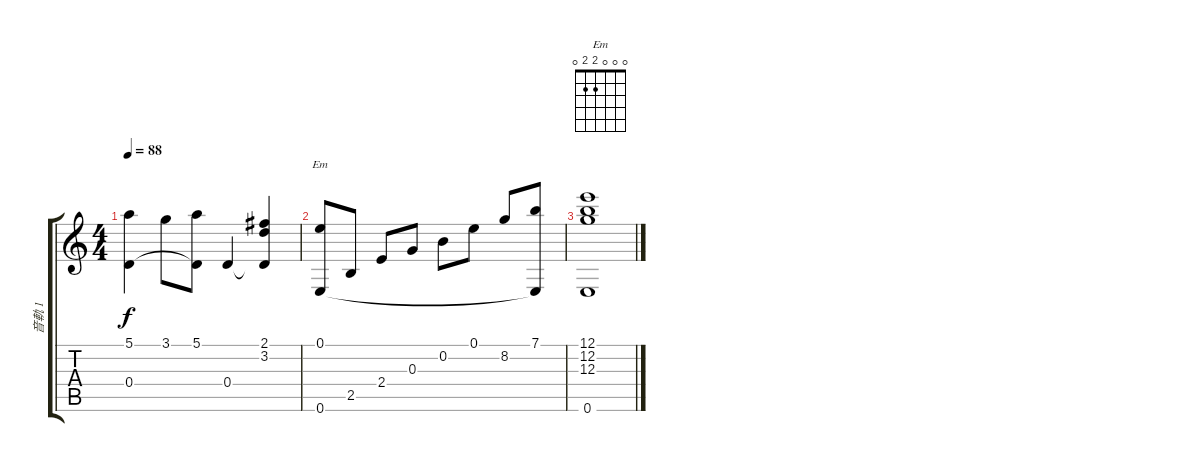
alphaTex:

\track ("音軌 1" "音軌 1") {instrument acousticguitarnylon}
\staff {score tabs}
\tuning (E4 B3 G3 D3 A2 E2) {hide}
\chord ("Em" 0 0 0 2 2 0)
\ts (4 4)
\tempo 88
\clef g2
\ks c
(5.1 0.4).4{dy f} 3.1.8 (5.1 0.4{t}).8 0.4.4 (2.1 3.2 0.4{t}).4 |
(0.1 0.6).8{ch "Em"} 2.5.8 2.4.8 0.3.8 0.2.8 0.1.8 8.2.8 (7.1 0.6{t}).8 |
(12.1 12.2 12.3 0.6).1
